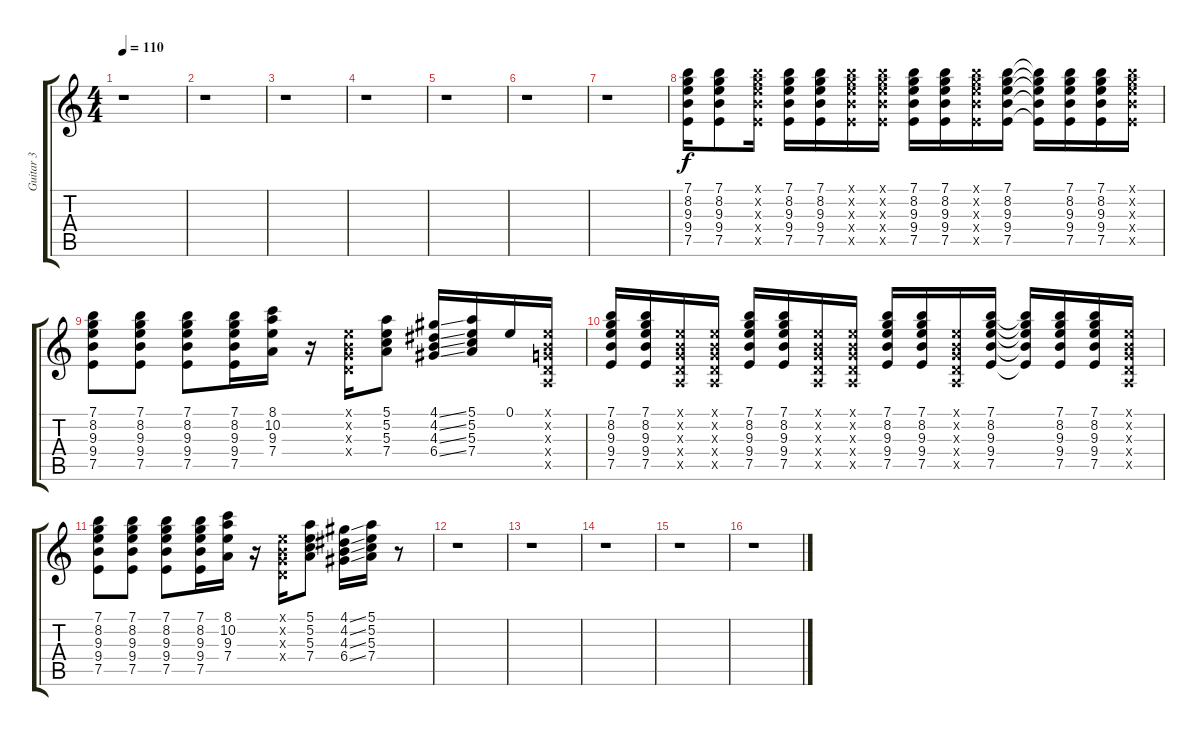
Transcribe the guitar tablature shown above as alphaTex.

\track ("Guitar 3" "Guitar 3") {instrument electricguitarclean}
\staff {score tabs}
\tuning (E4 B3 G3 D3 A2 E2) {hide}
\ts (4 4)
\tempo 110
\clef g2
\ks c
r.1{dy f} |
r.1 |
r.1 |
r.1 |
r.1 |
r.1 |
r.1 |
(7.1 8.2 9.3 9.4 7.5).16 (7.1 8.2 9.3 9.4 7.5).8 (7.1{x} 8.2{x} 9.3{x} 9.4{x} 7.5{x}).16 (7.1 8.2 9.3 9.4 7.5).16 (7.1 8.2 9.3 9.4 7.5).16 (7.1{x} 8.2{x} 9.3{x} 9.4{x} 7.5{x}).16 (7.1{x} 8.2{x} 9.3{x} 9.4{x} 7.5{x}).16 (7.1 8.2 9.3 9.4 7.5).16 (7.1 8.2 9.3 9.4 7.5).16 (7.1{x} 8.2{x} 9.3{x} 9.4{x} 7.5{x}).16 (7.1 8.2 9.3 9.4 7.5).16 (7.1{t} 8.2{t} 9.3{t} 9.4{t} 7.5{t}).16 (7.1 8.2 9.3 9.4 7.5).16 (7.1 8.2 9.3 9.4 7.5).16 (7.1{x} 8.2{x} 9.3{x} 9.4{x} 7.5{x}).16 |
(7.1 8.2 9.3 9.4 7.5).8 (7.1 8.2 9.3 9.4 7.5).8 (7.1 8.2 9.3 9.4 7.5).8 (7.1 8.2 9.3 9.4 7.5).16 (8.1 10.2 9.3 7.4).16 r.16 (0.1{x} 0.2{x} 0.3{x} 0.4{x}).16 (5.1 5.2 5.3 7.4).8 (4.1{ss} 4.2{ss} 4.3{ss} 6.4{ss}).16 (5.1 5.2 5.3 7.4).16 0.1.16 (0.1{x} 0.2{x} 0.3{x} 0.4{x} 0.5{x}).16 |
(7.1 8.2 9.3 9.4 7.5).16 (7.1 8.2 9.3 9.4 7.5).16 (0.1{x} 0.2{x} 0.3{x} 0.4{x} 0.5{x}).16 (0.1{x} 0.2{x} 0.3{x} 0.4{x} 0.5{x}).16 (7.1 8.2 9.3 9.4 7.5).16 (7.1 8.2 9.3 9.4 7.5).16 (0.1{x} 0.2{x} 0.3{x} 0.4{x} 0.5{x}).16 (0.1{x} 0.2{x} 0.3{x} 0.4{x} 0.5{x}).16 (7.1 8.2 9.3 9.4 7.5).16 (7.1 8.2 9.3 9.4 7.5).16 (0.1{x} 0.2{x} 0.3{x} 0.4{x} 0.5{x}).16 (7.1 8.2 9.3 9.4 7.5).16 (7.1{t} 8.2{t} 9.3{t} 9.4{t} 7.5{t}).16 (7.1 8.2 9.3 9.4 7.5).16 (7.1 8.2 9.3 9.4 7.5).16 (0.1{x} 0.2{x} 0.3{x} 0.4{x} 0.5{x}).16 |
(7.1 8.2 9.3 9.4 7.5).8 (7.1 8.2 9.3 9.4 7.5).8 (7.1 8.2 9.3 9.4 7.5).8 (7.1 8.2 9.3 9.4 7.5).16 (8.1 10.2 9.3 7.4).16 r.16 (0.1{x} 0.2{x} 0.3{x} 0.4{x}).16 (5.1 5.2 5.3 7.4).8 (4.1{ss} 4.2{ss} 4.3{ss} 6.4{ss}).16 (5.1 5.2 5.3 7.4).16 r.8 |
r.1 |
r.1 |
r.1 |
r.1 |
r.1
